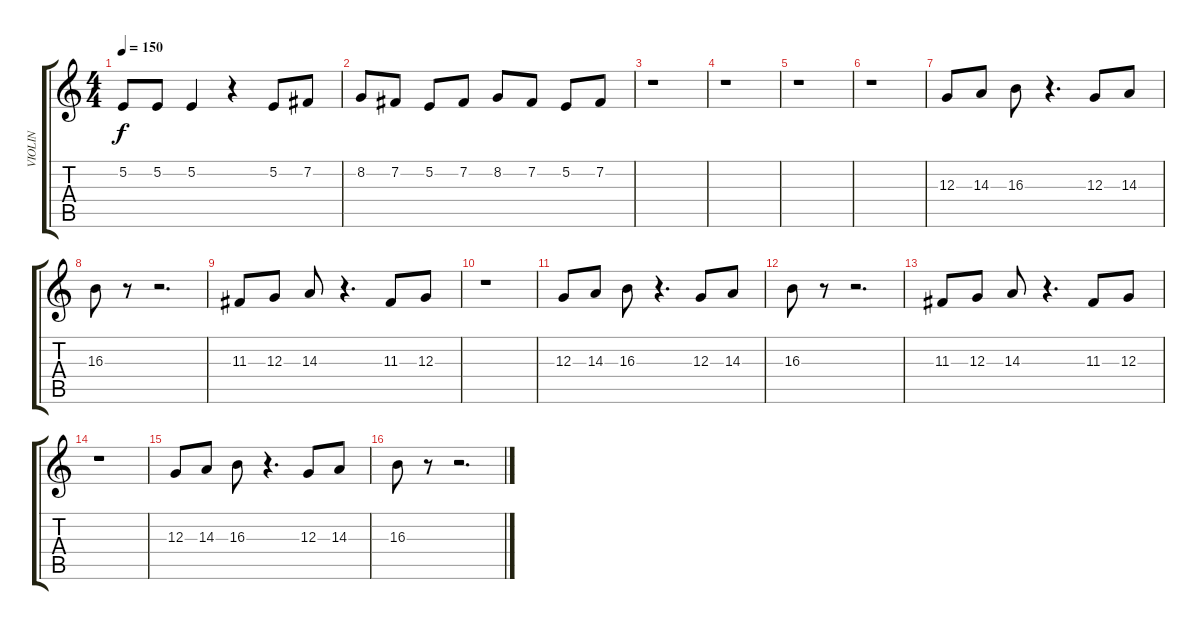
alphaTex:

\track ("VIOLIN" "VIOLIN") {instrument violin}
\staff {score tabs}
\tuning (E4 B3 G3 D3 A2 E2) {hide}
\ts (4 4)
\tempo 150
\clef g2
\ks c
5.2.8{dy f} 5.2.8 5.2.4 r.4 5.2.8 7.2.8 |
8.2.8 7.2.8 5.2.8 7.2.8 8.2.8 7.2.8 5.2.8 7.2.8 |
r.1 |
r.1 |
r.1 |
r.1 |
12.3.8{volume 13} 14.3.8 16.3.8 r.4{d} 12.3.8 14.3.8 |
16.3.8 r.8 r.2{d} |
11.3.8 12.3.8 14.3.8 r.4{d} 11.3.8 12.3.8 |
r.1 |
12.3.8{volume 13} 14.3.8 16.3.8 r.4{d} 12.3.8 14.3.8 |
16.3.8 r.8 r.2{d} |
11.3.8 12.3.8 14.3.8 r.4{d} 11.3.8 12.3.8 |
r.1 |
12.3.8{volume 13} 14.3.8 16.3.8 r.4{d} 12.3.8 14.3.8 |
16.3.8 r.8 r.2{d}
